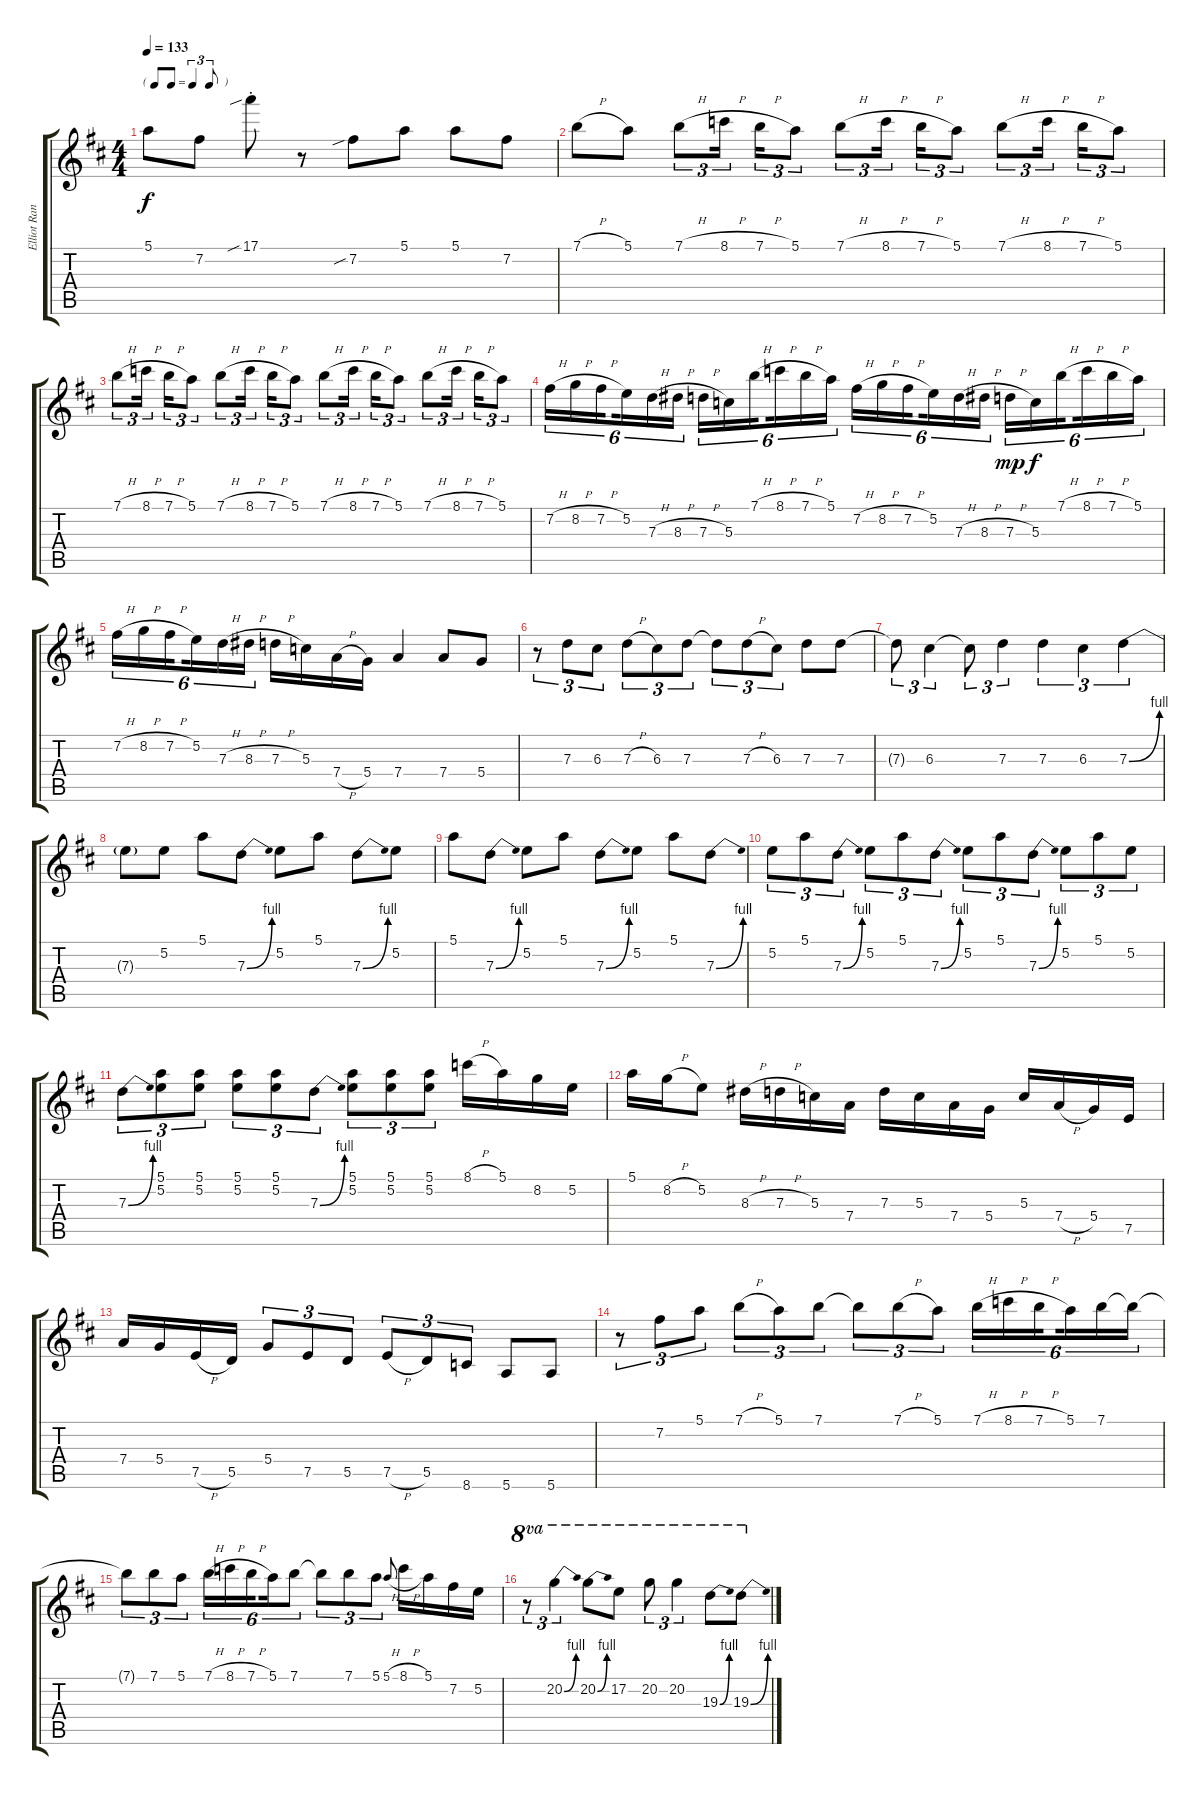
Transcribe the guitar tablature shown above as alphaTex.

\track ("Elliot Randall" "Elliot Ran") {instrument overdrivenguitar}
\staff {score tabs}
\tuning (E4 B3 G3 D3 A2 E2) {hide}
\ts (4 4)
\tf triplet8th
\tempo 133
\clef g2
\ks d
5.1.8{dy f} 7.2.8 17.1{sib st}.8 r.8 7.2{sib}.8 5.1.8 5.1.8 7.2.8 |
7.1{h}.8 5.1.8 7.1{h}.8{tu (3 2)} 8.1{h}.16{tu (3 2) beam splitsecondary} 7.1{h}.16{tu (3 2)} 5.1.8{tu (3 2)} 7.1{h}.8{tu (3 2)} 8.1{h}.16{tu (3 2) beam splitsecondary} 7.1{h}.16{tu (3 2)} 5.1.8{tu (3 2)} 7.1{h}.8{tu (3 2)} 8.1{h}.16{tu (3 2) beam splitsecondary} 7.1{h}.16{tu (3 2)} 5.1.8{tu (3 2)} |
7.1{h}.8{tu (3 2)} 8.1{h}.16{tu (3 2) beam splitsecondary} 7.1{h}.16{tu (3 2)} 5.1.8{tu (3 2)} 7.1{h}.8{tu (3 2)} 8.1{h}.16{tu (3 2) beam splitsecondary} 7.1{h}.16{tu (3 2)} 5.1.8{tu (3 2)} 7.1{h}.8{tu (3 2)} 8.1{h}.16{tu (3 2) beam splitsecondary} 7.1{h}.16{tu (3 2)} 5.1.8{tu (3 2)} 7.1{h}.8{tu (3 2)} 8.1{h}.16{tu (3 2) beam splitsecondary} 7.1{h}.16{tu (3 2)} 5.1.8{tu (3 2)} |
7.2{h}.16{tu (6 4)} 8.2{h}.16{tu (6 4)} 7.2{h}.16{tu (6 4) beam splitsecondary} 5.2.16{tu (6 4)} 7.3{h}.16{tu (6 4)} 8.3{h}.16{tu (6 4)} 7.3{h}.16{tu (6 4)} 5.3.16{tu (6 4)} 7.1{h}.16{tu (6 4) beam splitsecondary} 8.1{h}.16{tu (6 4)} 7.1{h}.16{tu (6 4)} 5.1.16{tu (6 4)} 7.2{h}.16{tu (6 4)} 8.2{h}.16{tu (6 4)} 7.2{h}.16{tu (6 4) beam splitsecondary} 5.2.16{tu (6 4)} 7.3{h}.16{tu (6 4)} 8.3{h}.16{tu (6 4)} 7.3{h}.16{tu (6 4) dy mp} 5.3.16{tu (6 4) dy f} 7.1{h}.16{tu (6 4) beam splitsecondary} 8.1{h}.16{tu (6 4)} 7.1{h}.16{tu (6 4)} 5.1.16{tu (6 4)} |
7.2{h}.16{tu (6 4)} 8.2{h}.16{tu (6 4)} 7.2{h}.16{tu (6 4) beam splitsecondary} 5.2.16{tu (6 4)} 7.3{h}.16{tu (6 4)} 8.3{h}.16{tu (6 4)} 7.3{h}.16 5.3.16 7.4{h}.16 5.4.16 7.4.4 7.4.8 5.4.8 |
r.8{tu (3 2)} 7.3.8{tu (3 2)} 6.3.8{tu (3 2)} 7.3{h}.8{tu (3 2)} 6.3.8{tu (3 2)} 7.3.8{tu (3 2)} 7.3{t}.8{tu (3 2)} 7.3{h}.8{tu (3 2)} 6.3.8{tu (3 2)} 7.3.8 7.3.8 |
7.3{t}.8{tu (3 2)} 6.3.4{tu (3 2)} 6.3{t}.8{tu (3 2)} 7.3.4{tu (3 2)} 7.3.4{tu (3 2)} 6.3.4{tu (3 2)} 7.3{be (bend 0 0 60 4)}.4{tu (3 2)} |
7.3{t}.8{volume 14} 5.2.8 5.1.8 7.3{be (bend 0 0 60 4)}.8 5.2.8 5.1.8 7.3{be (bend 0 0 60 4)}.8 5.2.8 |
5.1.8 7.3{be (bend 0 0 60 4)}.8 5.2.8 5.1.8 7.3{be (bend 0 0 60 4)}.8 5.2.8 5.1.8 7.3{be (bend 0 0 60 4)}.8 |
5.2.8{tu (3 2) volume 13} 5.1.8{tu (3 2)} 7.3{be (bend 0 0 60 4)}.8{tu (3 2)} 5.2.8{tu (3 2)} 5.1.8{tu (3 2)} 7.3{be (bend 0 0 60 4)}.8{tu (3 2)} 5.2.8{tu (3 2)} 5.1.8{tu (3 2)} 7.3{be (bend 0 0 60 4)}.8{tu (3 2)} 5.2.8{tu (3 2)} 5.1.8{tu (3 2)} 5.2.8{tu (3 2)} |
7.3{be (bend 0 0 60 4)}.8{tu (3 2)} (5.1 5.2).8{tu (3 2)} (5.1 5.2).8{tu (3 2)} (5.1 5.2).8{tu (3 2)} (5.1 5.2).8{tu (3 2)} 7.3{be (bend 0 0 60 4)}.8{tu (3 2)} (5.1 5.2).8{tu (3 2)} (5.1 5.2).8{tu (3 2)} (5.1 5.2).8{tu (3 2)} 8.1{h}.16 5.1.16 8.2.16 5.2.16 |
5.1.16{volume 10} 8.2{h}.16 5.2.8 8.3{h}.16 7.3{h}.16 5.3.16 7.4.16 7.3.16 5.3.16 7.4.16 5.4.16 5.3.16 7.4{h}.16 5.4.16 7.5.16 |
7.4.16 5.4.16 7.5{h}.16 5.5.16 5.4.8{tu (3 2)} 7.5.8{tu (3 2)} 5.5.8{tu (3 2)} 7.5{h}.8{tu (3 2)} 5.5.8{tu (3 2)} 8.6.8{tu (3 2)} 5.6.8 5.6.8 |
r.8{tu (3 2) volume 6} 7.2.8{tu (3 2)} 5.1.8{tu (3 2)} 7.1{h}.8{tu (3 2)} 5.1.8{tu (3 2)} 7.1.8{tu (3 2)} 7.1{t}.8{tu (3 2)} 7.1{h}.8{tu (3 2)} 5.1.8{tu (3 2)} 7.1{h}.16{tu (6 4)} 8.1{h}.16{tu (6 4)} 7.1{h}.16{tu (6 4) beam splitsecondary} 5.1.16{tu (6 4)} 7.1.16{tu (6 4)} 7.1{t}.16{tu (6 4)} |
7.1{t}.8{tu (3 2)} 7.1.8{tu (3 2)} 5.1.8{tu (3 2)} 7.1{h}.16{tu (6 4)} 8.1{h}.16{tu (6 4)} 7.1{h}.16{tu (6 4) beam splitsecondary} 5.1.16{tu (6 4)} 7.1.8{tu (6 4)} 7.1{t}.8{tu (3 2)} 7.1.8{tu (3 2)} 5.1.8{tu (3 2)} 5.1{h}.8{gr onbeat} 8.1{h}.16 5.1.16 7.2.16 5.2.16 |
r.8{tu (3 2) ot 8va volume 5} 20.2{be (bend 0 0 60 4)}.4{tu (3 2) ot 8va} 20.2{be (bend 0 0 60 4)}.8{ot 8va} 17.2.8{ot 8va} 20.2.8{tu (3 2) ot 8va} 20.2.4{tu (3 2) ot 8va} 19.3{be (bend 0 0 60 4)}.8{ot 8va} 19.3{be (bend 0 0 60 4)}.8{ot 8va}
